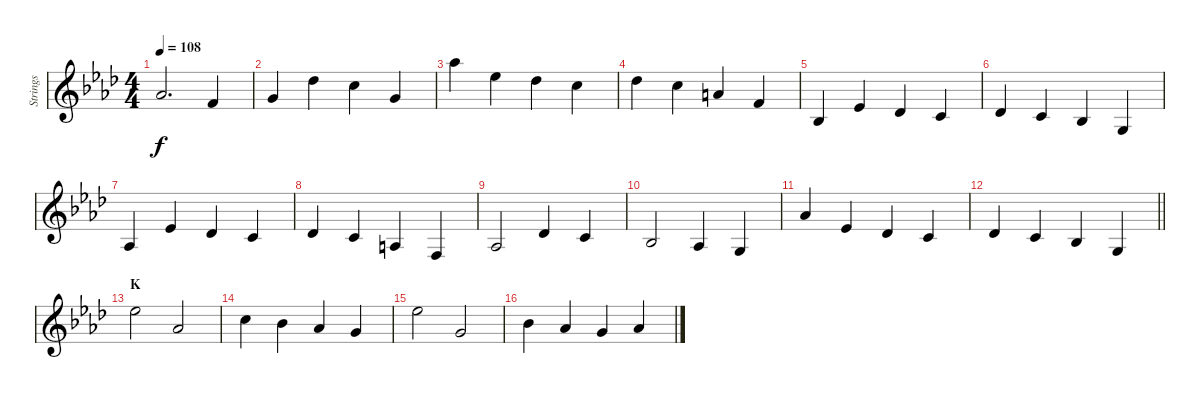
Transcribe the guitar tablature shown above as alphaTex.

\track ("Strings" "Strings") {instrument stringensemble1}
\staff {score}
\tuning (E4 B3 G3 D3 A2 E2 B1) {hide}
\ts (4 4)
\tempo 108
\clef g2
\ks ab
4.1.2{d dy f} 1.1.4 |
3.1.4 9.1.4 8.1.4 3.1.4 |
16.1.4 11.1.4 9.1.4 8.1.4 |
9.1.4 8.1.4 5.1.4 1.1.4 |
3.3.4 4.2.4 2.2.4 1.2.4 |
2.2.4 1.2.4 3.3.4 0.3.4 |
1.3.4 4.2.4 2.2.4 1.2.4 |
2.2.4 1.2.4 2.3.4 3.4.4 |
1.3.2 2.2.4 1.2.4 |
3.3.2 1.3.4 0.3.4 |
4.1.4 4.2.4 2.2.4 1.2.4 |
\barLineRight lightlight
2.2.4 1.2.4 3.3.4 0.3.4 |
\section ("" "K")
11.1.2 4.1.2 |
8.1.4 6.1.4 4.1.4 3.1.4 |
11.1.2 3.1.2 |
6.1.4 4.1.4 3.1.4 4.1.4
